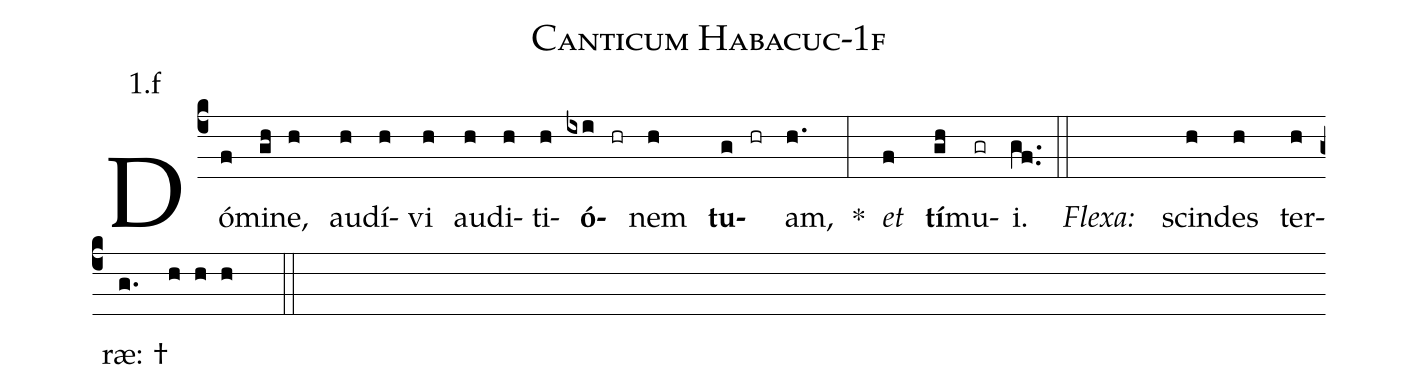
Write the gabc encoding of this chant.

name: Canticum Habacuc-1f;
annotation: 1.f;
%%
(c4) Dó(f)mi(gh)ne,(h) au(h)dí(h)vi(h) au(h)di(h)ti(h)<b>ó</b>(ixi hr)nem(h) <b>tu</b>(g hr)am,(h.) *(:) <i>et</i>(f) <b>tí</b>(gh)mu(gr)i.(gf..) (::)
<i>Flexa:</i>(////)  scin(h)des(h) ter(h)ræ: †(g.//// h h h  ::)
